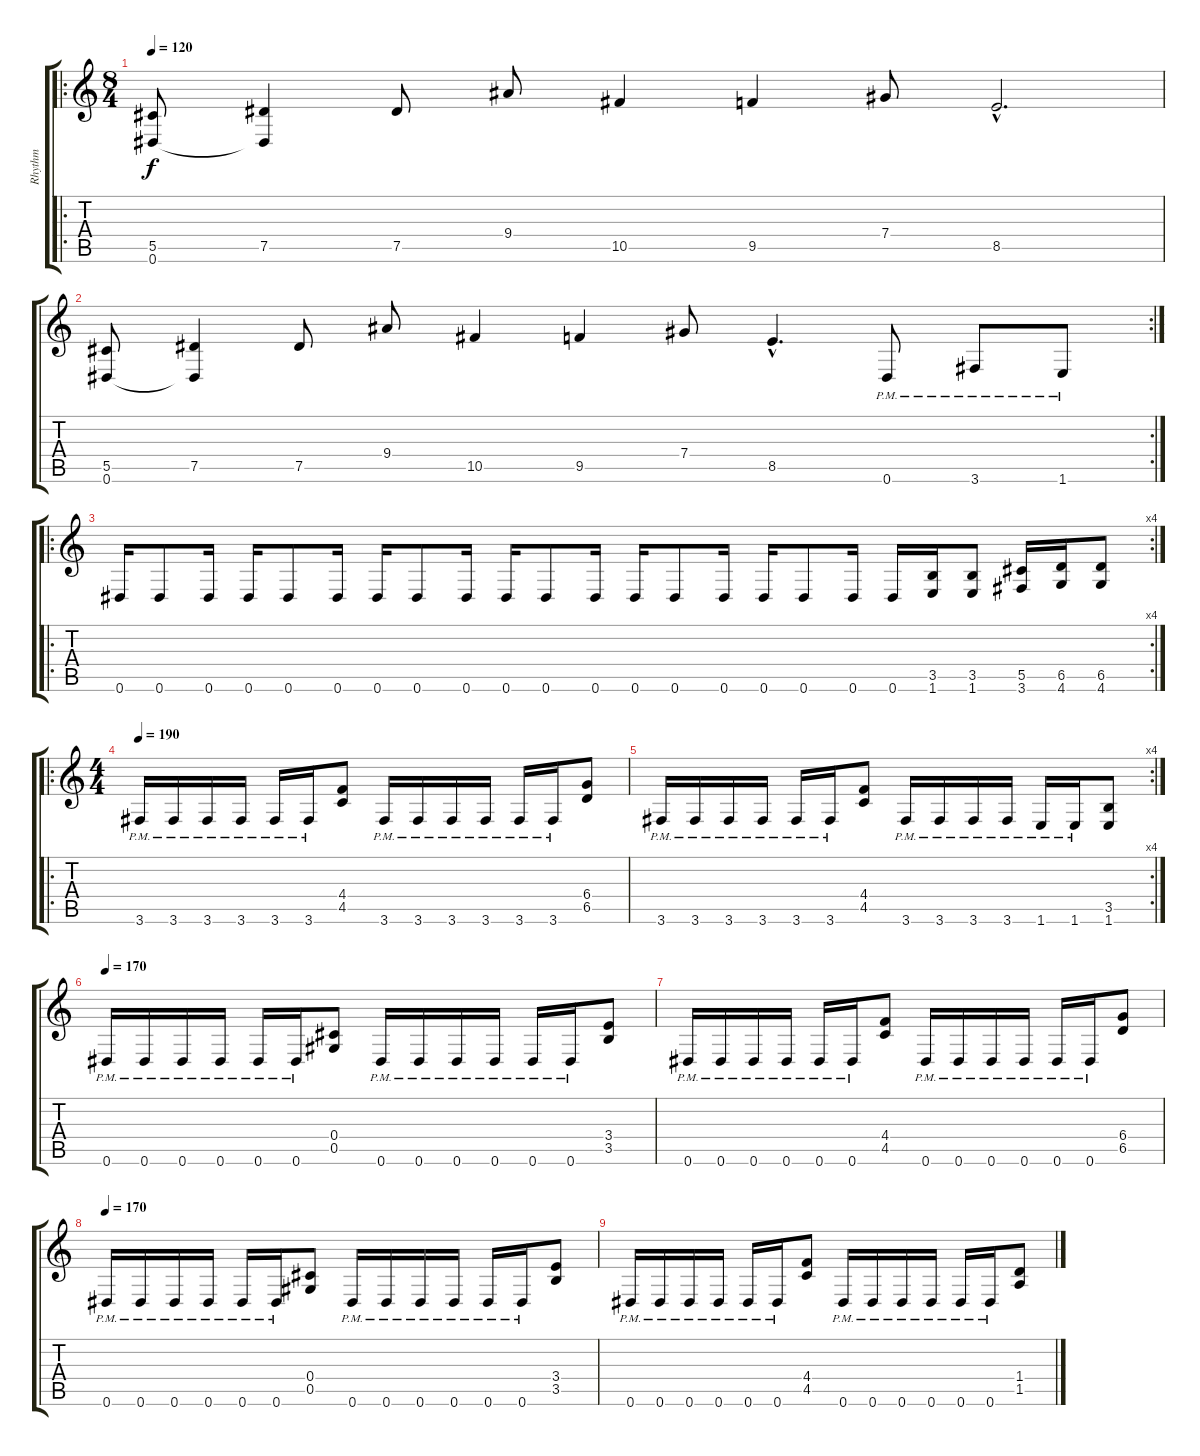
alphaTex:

\track ("Rhythm" "Rhythm") {instrument overdrivenguitar}
\staff {score tabs}
\tuning (Eb4 Bb3 Gb3 Db3 Ab2 Eb2) {hide}
\ro
\ts (8 4)
\tempo 120
\clef g2
\ks c
(5.5 0.6).8{dy f instrument overdrivenguitar} (7.5 0.6{t}).4 7.5.8 9.4.8 10.5.4 9.5.4 7.4.8 8.5{hac}.2{d} |
\rc 2
(5.5 0.6).8 (7.5 0.6{t}).4 7.5.8 9.4.8 10.5.4 9.5.4 7.4.8 8.5{hac}.4{d} 0.6{pm}.8 3.6{pm}.8 1.6{pm}.8 |
\ro
\rc 4
0.6.16 0.6.8 0.6.16 0.6.16 0.6.8 0.6.16 0.6.16 0.6.8 0.6.16 0.6.16 0.6.8 0.6.16 0.6.16 0.6.8 0.6.16 0.6.16 0.6.8 0.6.16 0.6.16 (3.5 1.6).16 (3.5 1.6).8 (5.5 3.6).16 (6.5 4.6).16 (6.5 4.6).8 |
\ro
\ts (4 4)
\tempo 190
3.6{pm}.16 3.6{pm}.16 3.6{pm}.16 3.6{pm}.16 3.6{pm}.16 3.6{pm}.16 (4.4 4.5).8 3.6{pm}.16 3.6{pm}.16 3.6{pm}.16 3.6{pm}.16 3.6{pm}.16 3.6{pm}.16 (6.4 6.5).8 |
\rc 4
3.6{pm}.16 3.6{pm}.16 3.6{pm}.16 3.6{pm}.16 3.6{pm}.16 3.6{pm}.16 (4.4 4.5).8 3.6{pm}.16 3.6{pm}.16 3.6{pm}.16 3.6{pm}.16 1.6{pm}.16 1.6{pm}.16 (3.5 1.6).8 |
\tempo 170
0.6{pm}.16 0.6{pm}.16 0.6{pm}.16 0.6{pm}.16 0.6{pm}.16 0.6{pm}.16 (0.4 0.5).8 0.6{pm}.16 0.6{pm}.16 0.6{pm}.16 0.6{pm}.16 0.6{pm}.16 0.6{pm}.16 (3.4 3.5).8 |
0.6{pm}.16 0.6{pm}.16 0.6{pm}.16 0.6{pm}.16 0.6{pm}.16 0.6{pm}.16 (4.4 4.5).8 0.6{pm}.16 0.6{pm}.16 0.6{pm}.16 0.6{pm}.16 0.6{pm}.16 0.6{pm}.16 (6.4 6.5).8 |
\tempo 170
0.6{pm}.16 0.6{pm}.16 0.6{pm}.16 0.6{pm}.16 0.6{pm}.16 0.6{pm}.16 (0.4 0.5).8 0.6{pm}.16 0.6{pm}.16 0.6{pm}.16 0.6{pm}.16 0.6{pm}.16 0.6{pm}.16 (3.4 3.5).8 |
0.6{pm}.16 0.6{pm}.16 0.6{pm}.16 0.6{pm}.16 0.6{pm}.16 0.6{pm}.16 (4.4 4.5).8 0.6{pm}.16 0.6{pm}.16 0.6{pm}.16 0.6{pm}.16 0.6{pm}.16 0.6{pm}.16 (1.4 1.5).8
